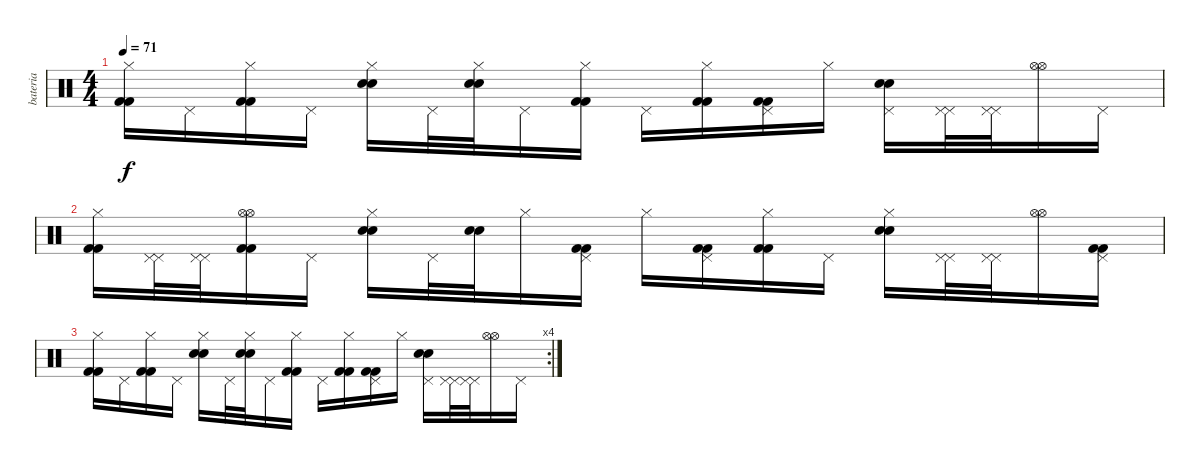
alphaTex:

\track ("bateria" "bateria") {instrument percussion}
\staff {score}
\articulation defaults
\ts (4 4)
\tempo 71
\clef neutral
\ks c
("Hi-Hat (closed)" "Kick (hit) 2" "Kick (hit) 2").16{dy f} "Pedal Hi-Hat (hit)".16 ("Hi-Hat (closed)" "Kick (hit) 2" "Kick (hit) 2").16 "Pedal Hi-Hat (hit)".16 ("Hi-Hat (closed)" "Electric Snare (hit)" "Electric Snare (hit)").16 "Pedal Hi-Hat (hit)".32 ("Hi-Hat (closed)" "Electric Snare (hit)" "Electric Snare (hit)").32 "Pedal Hi-Hat (hit)".16 ("Hi-Hat (closed)" "Kick (hit) 2" "Kick (hit) 2").16 "Pedal Hi-Hat (hit)".16 ("Hi-Hat (closed)" "Kick (hit) 2" "Kick (hit) 2").16 ("Pedal Hi-Hat (hit)" "Kick (hit) 2" "Kick (hit) 2").16 "Hi-Hat (closed)".16 ("Pedal Hi-Hat (hit)" "Electric Snare (hit)" "Electric Snare (hit)").16 ("Pedal Hi-Hat (hit)" "Pedal Hi-Hat (hit)").32 ("Pedal Hi-Hat (hit)" "Pedal Hi-Hat (hit)").32 ("Hi-Hat (open)" "Hi-Hat (open)").16 "Pedal Hi-Hat (hit)".16 |
("Hi-Hat (closed)" "Kick (hit) 2" "Kick (hit) 2").16 ("Pedal Hi-Hat (hit)" "Pedal Hi-Hat (hit)").32 ("Pedal Hi-Hat (hit)" "Pedal Hi-Hat (hit)").32 ("Hi-Hat (open)" "Hi-Hat (open)" "Kick (hit) 2" "Kick (hit) 2").16 "Pedal Hi-Hat (hit)".16 ("Hi-Hat (closed)" "Electric Snare (hit)" "Electric Snare (hit)").16 "Pedal Hi-Hat (hit)".32 ("Electric Snare (hit)" "Electric Snare (hit)").32 "Hi-Hat (closed)".16 ("Pedal Hi-Hat (hit)" "Kick (hit) 2" "Kick (hit) 2").16 "Hi-Hat (closed)".16 ("Pedal Hi-Hat (hit)" "Kick (hit) 2" "Kick (hit) 2").16 ("Hi-Hat (closed)" "Kick (hit) 2" "Kick (hit) 2").16 "Pedal Hi-Hat (hit)".16 ("Hi-Hat (closed)" "Electric Snare (hit)" "Electric Snare (hit)").16 ("Pedal Hi-Hat (hit)" "Pedal Hi-Hat (hit)").32 ("Pedal Hi-Hat (hit)" "Pedal Hi-Hat (hit)").32 ("Hi-Hat (open)" "Hi-Hat (open)").16 ("Pedal Hi-Hat (hit)" "Kick (hit) 2" "Kick (hit) 2").16 |
\rc 4
("Hi-Hat (closed)" "Kick (hit) 2" "Kick (hit) 2").16 "Pedal Hi-Hat (hit)".16 ("Hi-Hat (closed)" "Kick (hit) 2" "Kick (hit) 2").16 "Pedal Hi-Hat (hit)".16 ("Hi-Hat (closed)" "Electric Snare (hit)" "Electric Snare (hit)").16 "Pedal Hi-Hat (hit)".32 ("Hi-Hat (closed)" "Electric Snare (hit)" "Electric Snare (hit)").32 "Pedal Hi-Hat (hit)".16 ("Hi-Hat (closed)" "Kick (hit) 2" "Kick (hit) 2").16 "Pedal Hi-Hat (hit)".16 ("Hi-Hat (closed)" "Kick (hit) 2" "Kick (hit) 2").16 ("Pedal Hi-Hat (hit)" "Kick (hit) 2" "Kick (hit) 2").16 "Hi-Hat (closed)".16 ("Pedal Hi-Hat (hit)" "Electric Snare (hit)" "Electric Snare (hit)").16 ("Pedal Hi-Hat (hit)" "Pedal Hi-Hat (hit)").32 ("Pedal Hi-Hat (hit)" "Pedal Hi-Hat (hit)").32 ("Hi-Hat (open)" "Hi-Hat (open)").16 "Pedal Hi-Hat (hit)".16
